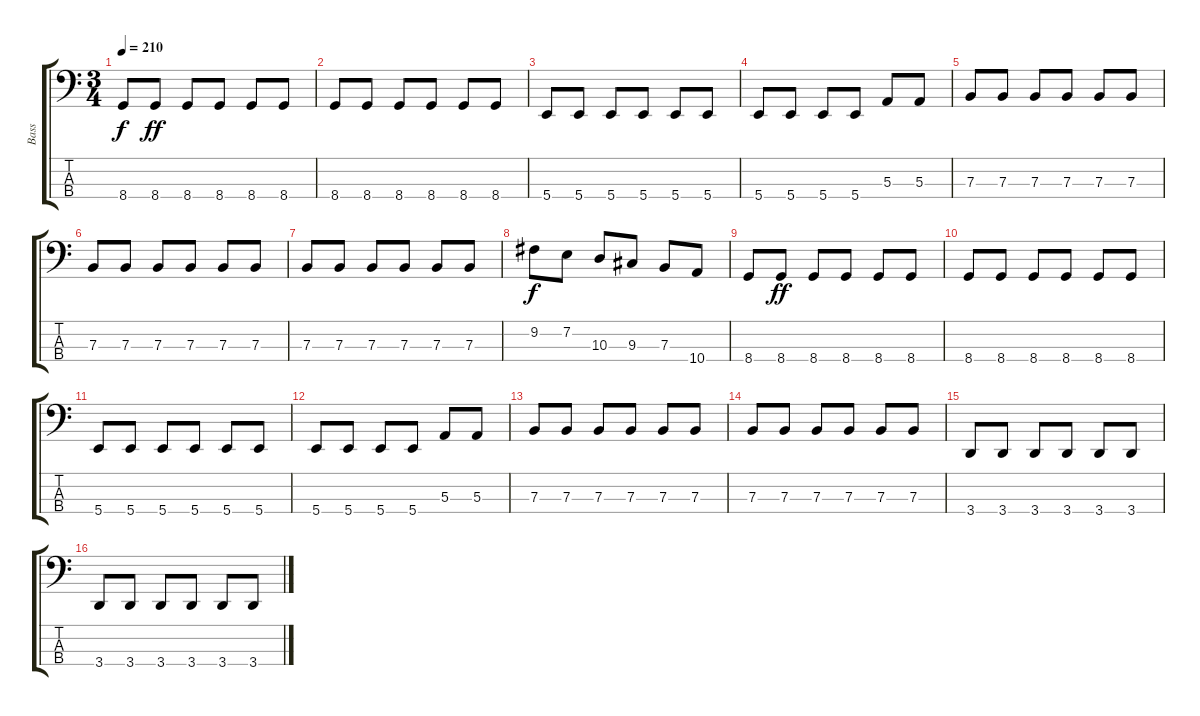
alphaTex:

\track ("Bass" "Bass") {instrument electricbassfinger}
\staff {score tabs}
\tuning (D2 A1 E1 B0) {hide}
\ts (3 4)
\tempo 210
\clef f4
\ks c
8.4.8{dy f} 8.4.8{dy ff} 8.4.8 8.4.8 8.4.8 8.4.8 |
8.4.8 8.4.8 8.4.8 8.4.8 8.4.8 8.4.8 |
5.4.8 5.4.8 5.4.8 5.4.8 5.4.8 5.4.8 |
5.4.8 5.4.8 5.4.8 5.4.8 5.3.8 5.3.8 |
7.3.8 7.3.8 7.3.8 7.3.8 7.3.8 7.3.8 |
7.3.8 7.3.8 7.3.8 7.3.8 7.3.8 7.3.8 |
7.3.8 7.3.8 7.3.8 7.3.8 7.3.8 7.3.8 |
9.2.8{dy f} 7.2.8 10.3.8 9.3.8 7.3.8 10.4.8 |
8.4.8 8.4.8{dy ff} 8.4.8 8.4.8 8.4.8 8.4.8 |
8.4.8 8.4.8 8.4.8 8.4.8 8.4.8 8.4.8 |
5.4.8 5.4.8 5.4.8 5.4.8 5.4.8 5.4.8 |
5.4.8 5.4.8 5.4.8 5.4.8 5.3.8 5.3.8 |
7.3.8 7.3.8 7.3.8 7.3.8 7.3.8 7.3.8 |
7.3.8 7.3.8 7.3.8 7.3.8 7.3.8 7.3.8 |
3.4.8 3.4.8 3.4.8 3.4.8 3.4.8 3.4.8 |
3.4.8 3.4.8 3.4.8 3.4.8 3.4.8 3.4.8
